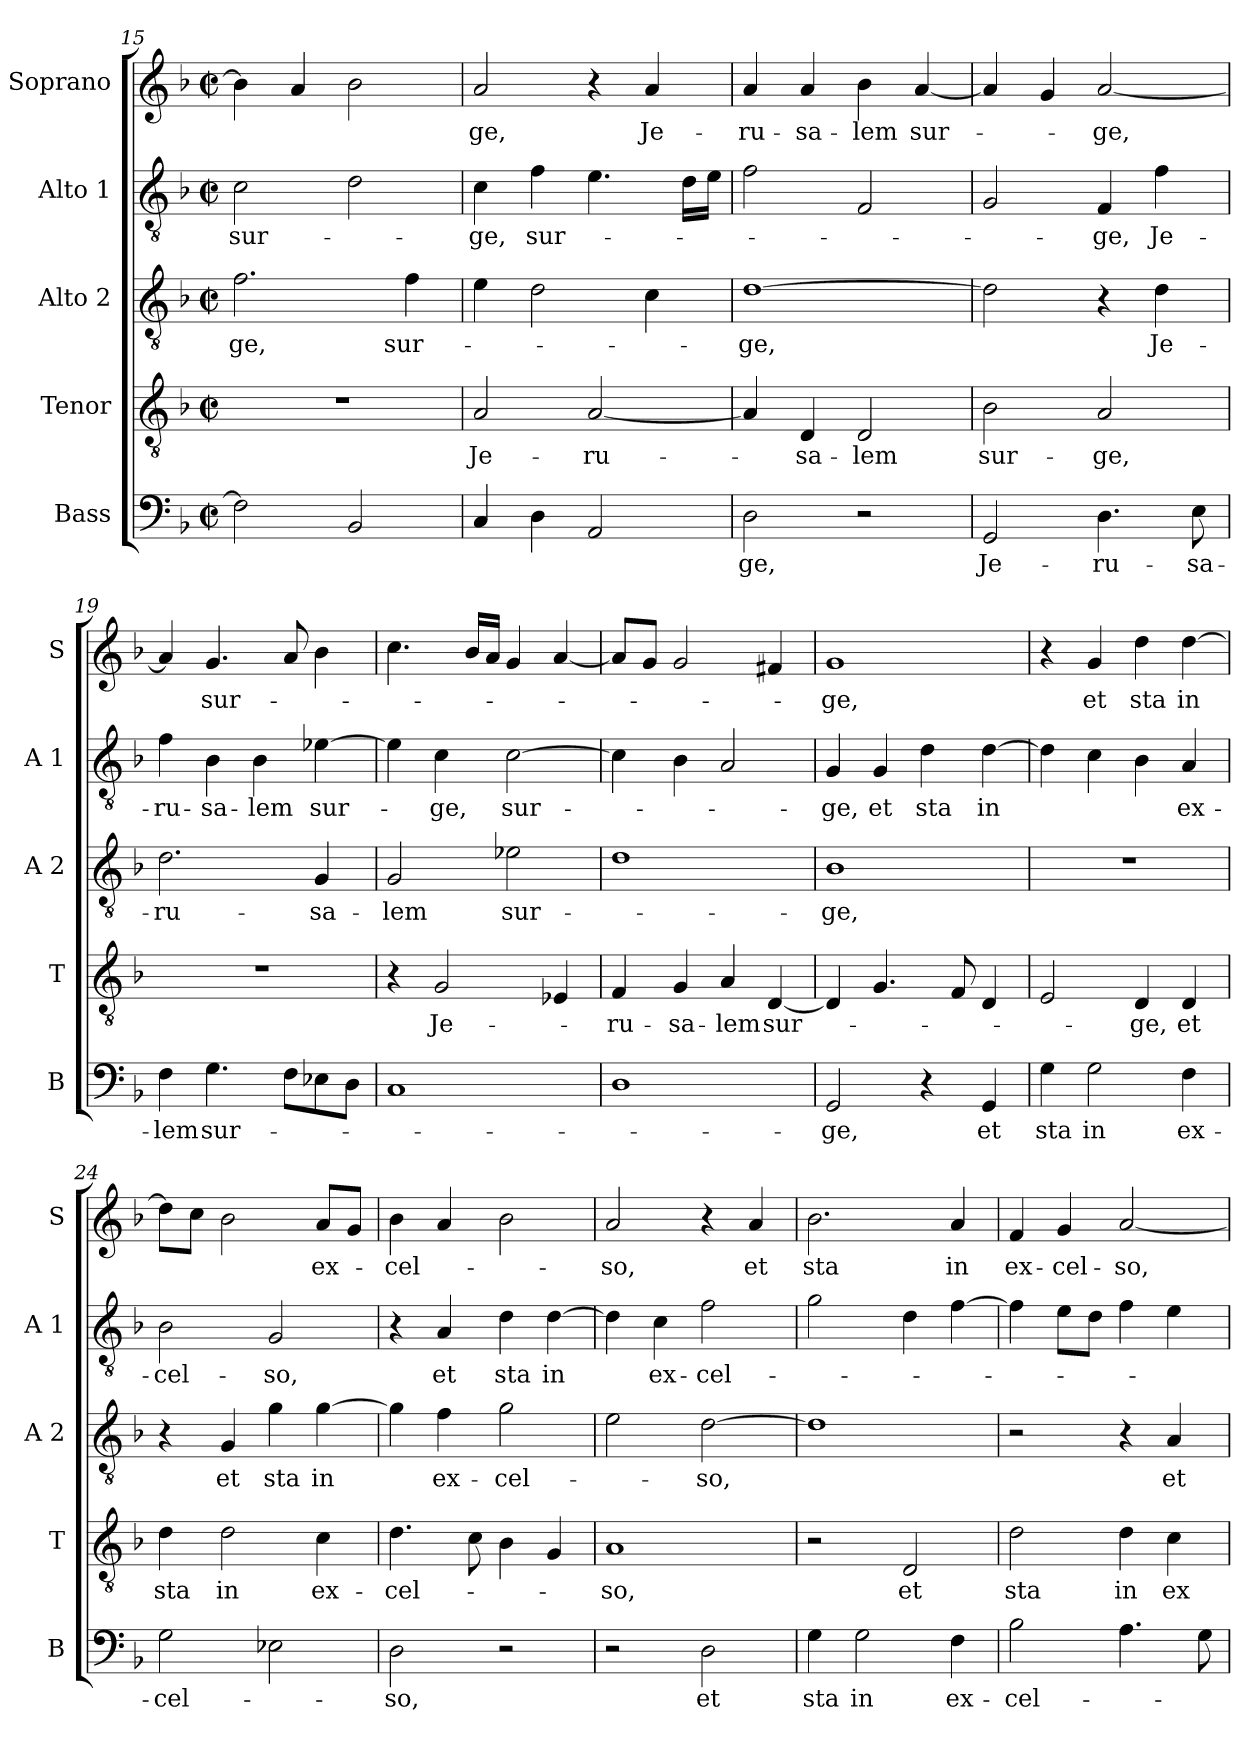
**kern	**text	**kern	**text	**kern	**text	**kern	**text	**kern	**text
*part5	*part5	*part4	*part4	*part3	*part3	*part2	*part2	*part1	*part1
*staff5	*staff5	*staff4	*staff4	*staff3	*staff3	*staff2	*staff2	*staff1	*staff1
*I"Bass	*	*I"Tenor	*	*I"Alto 2	*	*I"Alto 1	*	*I"Soprano	*
*I'B	*	*I'T	*	*I'A 2	*	*I'A 1	*	*I'S	*
*clefF4	*	*clefGv2	*	*clefGv2	*	*clefGv2	*	*clefG2	*
*k[b-]	*	*k[b-]	*	*k[b-]	*	*k[b-]	*	*k[b-]	*
*F:	*	*F:	*	*F:	*	*F:	*	*F:	*
*M2/2	*	*M2/2	*	*M2/2	*	*M2/2	*	*M2/2	*
*met(c|)	*	*met(c|)	*	*met(c|)	*	*met(c|)	*	*met(c|)	*
=15	=15	=15	=15	=15	=15	=15	=15	=15	=15
!	!	!	!	!	!LO:LY:b	!	!LO:LY:b	!	!
2F\]	.	1r	.	2.f\	-ge,	2c\	sur-	4b-\]	.
.	.	.	.	.	.	.	.	4a/	.
2BB-/	.	.	.	.	.	2d\	.	2b-\	.
!	!	!	!	!	!LO:LY:b	!	!	!	!
.	.	.	.	4f\	sur-	.	.	.	.
!!LO:PB:g=z
=16	=16	=16	=16	=16	=16	=16	=16	=16	=16
!	!	!	!LO:LY:b	!	!	!	!LO:LY:b	!	!LO:LY:b
4C/	.	2A/	Je-	4e\	.	4c\	-ge,	2a/	-ge,
!	!	!	!	!	!	!	!LO:LY:b	!	!
4D\	.	.	.	2d\	.	4f\	sur-	.	.
!	!	!	!LO:LY:b	!	!	!	!	!	!
2AA/	.	[2A/	-ru-	.	.	4.e\	.	4r	.
!	!	!	!	!	!	!	!	!	!LO:LY:b
.	.	.	.	4c\	.	.	.	4a/	Je-
.	.	.	.	.	.	16d\LL	.	.	.
.	.	.	.	.	.	16e\JJ	.	.	.
=17	=17	=17	=17	=17	=17	=17	=17	=17	=17
!	!LO:LY:b	!	!	!	!LO:LY:b	!	!	!	!LO:LY:b
2D\	-ge,	4A/]	.	[1d	-ge,	2f\	.	4a/	-ru-
!	!	!	!LO:LY:b	!	!	!	!	!	!LO:LY:b
.	.	4D/	-sa-	.	.	.	.	4a/	-sa-
!	!	!	!LO:LY:b	!	!	!	!	!	!LO:LY:b
2r	.	2D/	-lem	.	.	2F/	.	4b-\	-lem
!	!	!	!	!	!	!	!	!	!LO:LY:b
.	.	.	.	.	.	.	.	[4a/	sur-
=18	=18	=18	=18	=18	=18	=18	=18	=18	=18
!	!LO:LY:b	!	!LO:LY:b	!	!	!	!	!	!
2GG/	Je-	2B-\	sur-	2d\]	.	2G/	.	4a/]	.
.	.	.	.	.	.	.	.	4g/	.
!	!LO:LY:b	!	!LO:LY:b	!	!	!	!LO:LY:b	!	!LO:LY:b
4.D\	-ru-	2A/	-ge,	4r	.	4F/	-ge,	[2a/	-ge,
!	!	!	!	!	!LO:LY:b	!	!LO:LY:b	!	!
.	.	.	.	4d\	Je-	4f\	Je-	.	.
!	!LO:LY:b	!	!	!	!	!	!	!	!
8E\	-sa-	.	.	.	.	.	.	.	.
=19	=19	=19	=19	=19	=19	=19	=19	=19	=19
!	!LO:LY:b	!	!	!	!LO:LY:b	!	!LO:LY:b	!	!
4F\	-lem	1r	.	2.d\	-ru-	4f\	-ru-	4a/]	.
!	!LO:LY:b	!	!	!	!	!	!LO:LY:b	!	!LO:LY:b
4.G\	sur-	.	.	.	.	4B-\	-sa-	4.g/	sur-
!	!	!	!	!	!	!	!LO:LY:b	!	!
.	.	.	.	.	.	4B-\	-lem	.	.
8F\L	.	.	.	.	.	.	.	8a/	.
!	!	!	!	!	!LO:LY:b	!	!LO:LY:b	!	!
8E-X\	.	.	.	4G/	-sa-	[4e-X\	sur-	4b-\	.
8D\J	.	.	.	.	.	.	.	.	.
=20	=20	=20	=20	=20	=20	=20	=20	=20	=20
!	!	!	!	!	!LO:LY:b	!	!	!	!
1C	.	4r	.	2G/	-lem	4e-\]	.	4.cc\	.
!	!	!	!LO:LY:b	!	!	!	!LO:LY:b	!	!
.	.	2G/	Je-	.	.	4c\	-ge,	.	.
.	.	.	.	.	.	.	.	16b-/LL	.
.	.	.	.	.	.	.	.	16a/JJ	.
!	!	!	!	!	!LO:LY:b	!	!LO:LY:b	!	!
.	.	.	.	2e-X\	sur-	[2c\	sur-	4g/	.
.	.	4E-X/	.	.	.	.	.	[4a/	.
!!LO:LB:g=z
=21	=21	=21	=21	=21	=21	=21	=21	=21	=21
!	!	!	!LO:LY:b	!	!	!	!	!	!
1D	.	4F/	-ru-	1d	.	4c\]	.	8a/L]	.
.	.	.	.	.	.	.	.	8g/J	.
!	!	!	!LO:LY:b	!	!	!	!	!	!
.	.	4G/	-sa-	.	.	4B-\	.	2g/	.
!	!	!	!LO:LY:b	!	!	!	!	!	!
.	.	4A/	-lem	.	.	2A/	.	.	.
!	!	!	!LO:LY:b	!	!	!	!	!	!
.	.	[4D/	sur-	.	.	.	.	4f#X/	.
=22	=22	=22	=22	=22	=22	=22	=22	=22	=22
!	!LO:LY:b	!	!	!	!LO:LY:b	!	!LO:LY:b	!	!LO:LY:b
2GG/	-ge,	4D/]	.	1B-	-ge,	4G/	-ge,	1g	-ge,
!	!	!	!	!	!	!	!LO:LY:b	!	!
.	.	4.G/	.	.	.	4G/	et	.	.
!	!	!	!	!	!	!	!LO:LY:b	!	!
4r	.	.	.	.	.	4d\	sta	.	.
.	.	8F/	.	.	.	.	.	.	.
!	!LO:LY:b	!	!	!	!	!	!LO:LY:b	!	!
4GG/	et	4D/	.	.	.	[4d\	in	.	.
=23	=23	=23	=23	=23	=23	=23	=23	=23	=23
!	!LO:LY:b	!	!	!	!	!	!	!	!
4G\	sta	2E/	.	1r	.	4d\]	.	4r	.
!	!LO:LY:b	!	!	!	!	!	!	!	!LO:LY:b
2G\	in	.	.	.	.	4c\	.	4g/	et
!	!	!	!LO:LY:b	!	!	!	!	!	!LO:LY:b
.	.	4D/	-ge,	.	.	4B-\	.	4dd\	sta
!	!LO:LY:b	!	!LO:LY:b	!	!	!	!LO:LY:b	!	!LO:LY:b
4F\	ex-	4D/	et	.	.	4A/	ex-	[4dd\	in
=24	=24	=24	=24	=24	=24	=24	=24	=24	=24
!	!LO:LY:b	!	!LO:LY:b	!	!	!	!LO:LY:b	!	!
2G\	-cel-	4d\	sta	4r	.	2B-\	-cel-	8dd\L]	.
.	.	.	.	.	.	.	.	8cc\J	.
!	!	!	!LO:LY:b	!	!LO:LY:b	!	!	!	!
.	.	2d\	in	4G/	et	.	.	2b-\	.
!	!	!	!	!	!LO:LY:b	!	!LO:LY:b	!	!
2E-X\	.	.	.	4g\	sta	2G/	-so,	.	.
!	!	!	!LO:LY:b	!	!LO:LY:b	!	!	!	!LO:LY:b
.	.	4c\	ex-	[4g\	in	.	.	8a/L	ex-
.	.	.	.	.	.	.	.	8g/J	.
=25	=25	=25	=25	=25	=25	=25	=25	=25	=25
!	!LO:LY:b	!	!LO:LY:b	!	!	!	!	!	!LO:LY:b
2D\	-so,	4.d\	-cel-	4g\]	.	4r	.	4b-\	-cel-
!	!	!	!	!	!LO:LY:b	!	!LO:LY:b	!	!
.	.	.	.	4f\	ex-	4A/	et	4a/	.
.	.	8c\	.	.	.	.	.	.	.
!	!	!	!	!	!LO:LY:b	!	!LO:LY:b	!	!
2r	.	4B-\	.	2g\	-cel-	4d\	sta	2b-\	.
!	!	!	!	!	!	!	!LO:LY:b	!	!
.	.	4G/	.	.	.	[4d\	in	.	.
=26	=26	=26	=26	=26	=26	=26	=26	=26	=26
!	!	!	!LO:LY:b	!	!	!	!	!	!LO:LY:b
2r	.	1A	-so,	2e\	.	4d\]	.	2a/	-so,
!	!	!	!	!	!	!	!LO:LY:b	!	!
.	.	.	.	.	.	4c\	ex-	.	.
!	!LO:LY:b	!	!	!	!LO:LY:b	!	!LO:LY:b	!	!
2D\	et	.	.	[2d\	-so,	2f\	-cel-	4r	.
!	!	!	!	!	!	!	!	!	!LO:LY:b
.	.	.	.	.	.	.	.	4a/	et
!!LO:LB:g=z
=27	=27	=27	=27	=27	=27	=27	=27	=27	=27
!	!LO:LY:b	!	!	!	!	!	!	!	!LO:LY:b
4G\	sta	2r	.	1d]	.	2g\	.	2.b-\	sta
!	!LO:LY:b	!	!	!	!	!	!	!	!
2G\	in	.	.	.	.	.	.	.	.
!	!	!	!LO:LY:b	!	!	!	!	!	!
.	.	2D/	et	.	.	4d\	.	.	.
!	!LO:LY:b	!	!	!	!	!	!	!	!LO:LY:b
4F\	ex-	.	.	.	.	[4f\	.	4a/	in
=28	=28	=28	=28	=28	=28	=28	=28	=28	=28
!	!LO:LY:b	!	!LO:LY:b	!	!	!	!	!	!LO:LY:b
2B-\	-cel-	2d\	sta	2r	.	4f\]	.	4f/	ex-
!	!	!	!	!	!	!	!	!	!LO:LY:b
.	.	.	.	.	.	8e\L	.	4g/	-cel-
.	.	.	.	.	.	8d\J	.	.	.
!	!	!	!LO:LY:b	!	!	!	!	!	!LO:LY:b
4.A\	.	4d\	in	4r	.	4f\	.	[2a/	-so,
!	!	!	!LO:LY:b	!	!LO:LY:b	!	!	!	!
.	.	4c\	ex-	4A/	et	4e\	.	.	.
8G\	.	.	.	.	.	.	.	.	.
=	=	=	=	=	=	=	=	=	=
*-	*-	*-	*-	*-	*-	*-	*-	*-	*-
